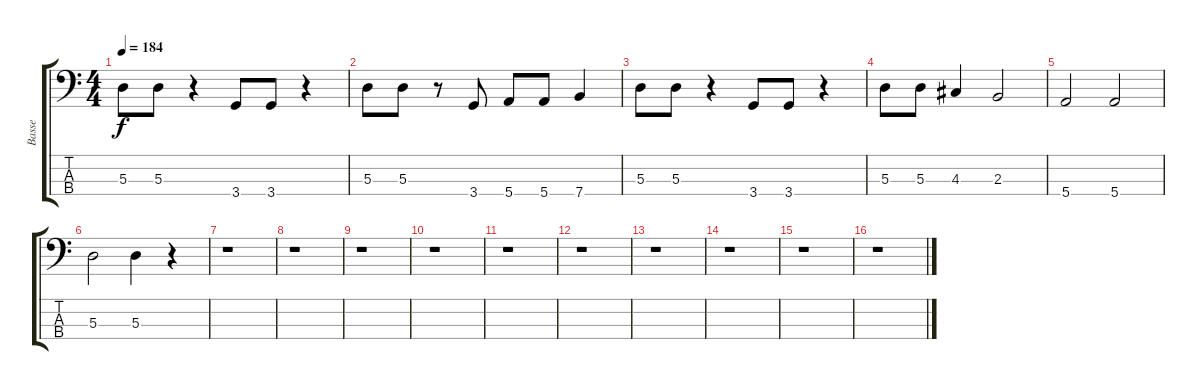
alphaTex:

\track ("Basse" "Basse") {instrument electricbassfinger}
\staff {score tabs}
\tuning (G2 D2 A1 E1) {hide}
\ts (4 4)
\tempo 184
\clef f4
\ks c
5.3.8{dy f} 5.3.8 r.4 3.4.8 3.4.8 r.4 |
5.3.8 5.3.8 r.8 3.4.8 5.4.8 5.4.8 7.4.4 |
5.3.8 5.3.8 r.4 3.4.8 3.4.8 r.4 |
5.3.8 5.3.8 4.3.4 2.3.2 |
5.4.2 5.4.2 |
5.3.2 5.3.4 r.4 |
r.1 |
r.1 |
r.1 |
r.1 |
r.1 |
r.1 |
r.1 |
r.1 |
r.1 |
r.1
